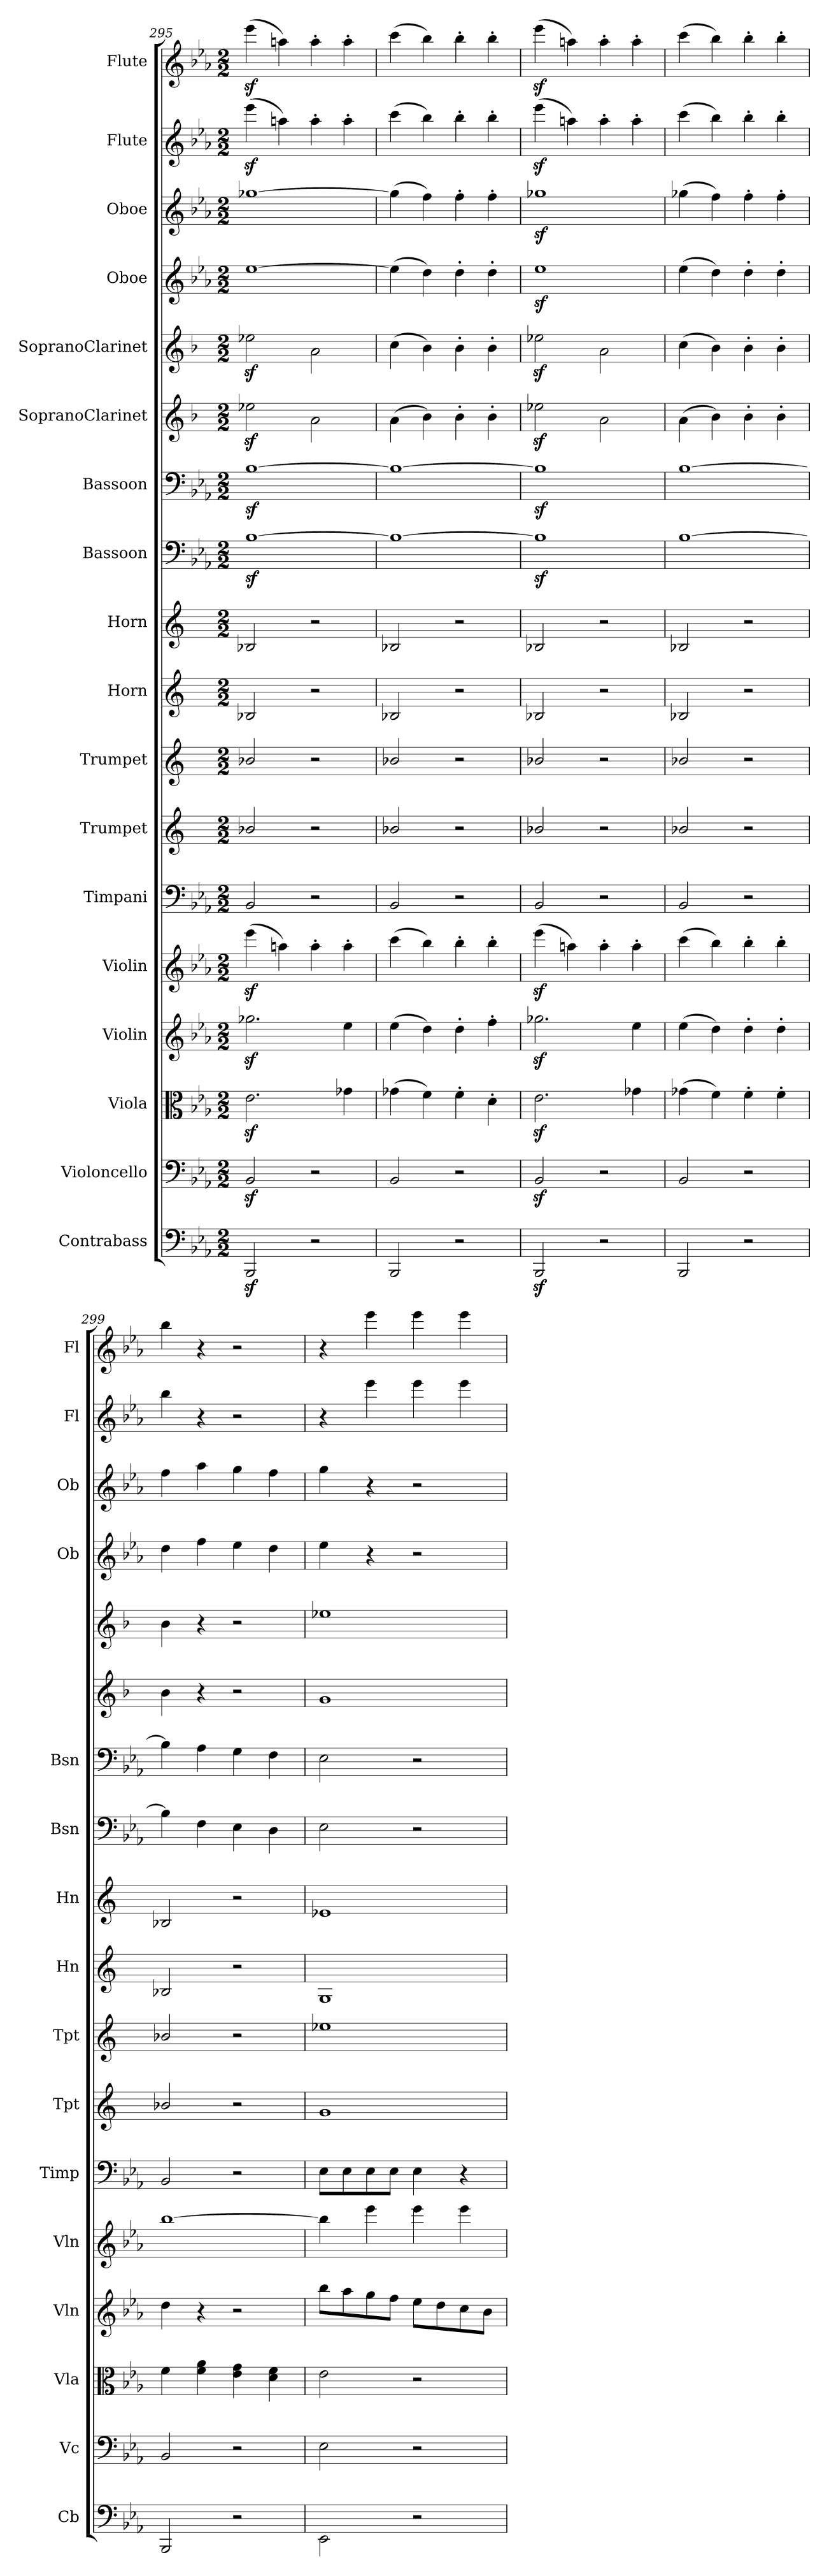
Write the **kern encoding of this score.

**kern	**kern	**kern	**kern	**kern	**kern	**kern	**kern	**kern	**kern	**kern	**kern	**kern	**kern	**kern	**kern	**kern	**kern
*part18	*part17	*part16	*part15	*part14	*part13	*part12	*part11	*part10	*part9	*part8	*part7	*part6	*part5	*part4	*part3	*part2	*part1
*staff18	*staff17	*staff16	*staff15	*staff14	*staff13	*staff12	*staff11	*staff10	*staff9	*staff8	*staff7	*staff6	*staff5	*staff4	*staff3	*staff2	*staff1
*I"Contrabass	*I"Violoncello	*I"Viola	*I"Violin	*I"Violin	*I"Timpani	*I"Trumpet	*I"Trumpet	*I"Horn	*I"Horn	*I"Bassoon	*I"Bassoon	*I"SopranoClarinet	*I"SopranoClarinet	*I"Oboe	*I"Oboe	*I"Flute	*I"Flute
*I'Cb	*I'Vc	*I'Vla	*I'Vln	*I'Vln	*I'Timp	*I'Tpt	*I'Tpt	*I'Hn	*I'Hn	*I'Bsn	*I'Bsn	*	*	*I'Ob	*I'Ob	*I'Fl	*I'Fl
*clefF4	*clefF4	*clefC3	*clefG2	*clefG2	*clefF4	*clefG2	*clefG2	*clefG2	*clefG2	*clefF4	*clefF4	*clefG2	*clefG2	*clefG2	*clefG2	*clefG2	*clefG2
*k[b-e-a-]	*k[b-e-a-]	*k[b-e-a-]	*k[b-e-a-]	*k[b-e-a-]	*k[b-e-a-]	*k[]	*k[]	*k[]	*k[]	*k[b-e-a-]	*k[b-e-a-]	*k[b-]	*k[b-]	*k[b-e-a-]	*k[b-e-a-]	*k[b-e-a-]	*k[b-e-a-]
*M2/2	*M2/2	*M2/2	*M2/2	*M2/2	*M2/2	*M2/2	*M2/2	*M2/2	*M2/2	*M2/2	*M2/2	*M2/2	*M2/2	*M2/2	*M2/2	*M2/2	*M2/2
=295	=295	=295	=295	=295	=295	=295	=295	=295	=295	=295	=295	=295	=295	=295	=295	=295	=295
2BBB-z/	2BB-z/	2.e-z\	2.gg-Xz\	(4eee-z\	2BB-/	2b-X/	2b-X/	2B-X/	2B-X/	[1B-z\	[1B-z\	2ee-Xz\	2ee-Xz\	[1ee-\	[1gg-X\	(4eee-z\	(4eee-z\
.	.	.	.	4aan\)	.	.	.	.	.	.	.	.	.	.	.	4aan\)	4aan\)
2r	2r	.	.	4aa'\	2r	2r	2r	2r	2r	.	.	2a\	2a\	.	.	4aa'\	4aa'\
.	.	4g-X\	4ee-\	4aa'\	.	.	.	.	.	.	.	.	.	.	.	4aa'\	4aa'\
=296	=296	=296	=296	=296	=296	=296	=296	=296	=296	=296	=296	=296	=296	=296	=296	=296	=296
2BBB-/	2BB-/	(4g-X\	(4ee-\	(4ccc\	2BB-/	2b-X/	2b-X/	2B-X/	2B-X/	1B-\_	1B-\_	(4a\	(4cc\	(4ee-\]	(4gg-\]	(4ccc\	(4ccc\
.	.	4f\)	4dd\)	4bb-\)	.	.	.	.	.	.	.	4b-\)	4b-\)	4dd\)	4ff\)	4bb-\)	4bb-\)
2r	2r	4f'\	4dd'\	4bb-'\	2r	2r	2r	2r	2r	.	.	4b-'\	4b-'\	4dd'\	4ff'\	4bb-'\	4bb-'\
.	.	4d'\	4ff'\	4bb-'\	.	.	.	.	.	.	.	4b-'\	4b-'\	4dd'\	4ff'\	4bb-'\	4bb-'\
=297	=297	=297	=297	=297	=297	=297	=297	=297	=297	=297	=297	=297	=297	=297	=297	=297	=297
2BBB-z/	2BB-z/	2.e-z\	2.gg-Xz\	(4eee-z\	2BB-/	2b-X/	2b-X/	2B-X/	2B-X/	1B-z\]	1B-z\]	2ee-Xz\	2ee-Xz\	1ee-z\	1gg-Xz\	(4eee-z\	(4eee-z\
.	.	.	.	4aan\)	.	.	.	.	.	.	.	.	.	.	.	4aan\)	4aan\)
2r	2r	.	.	4aa'\	2r	2r	2r	2r	2r	.	.	2a\	2a\	.	.	4aa'\	4aa'\
.	.	4g-X\	4ee-\	4aa'\	.	.	.	.	.	.	.	.	.	.	.	4aa'\	4aa'\
=298	=298	=298	=298	=298	=298	=298	=298	=298	=298	=298	=298	=298	=298	=298	=298	=298	=298
2BBB-/	2BB-/	(4g-X\	(4ee-\	(4ccc\	2BB-/	2b-X/	2b-X/	2B-X/	2B-X/	[1B-\	[1B-\	(4a\	(4cc\	(4ee-\	(4gg-X\	(4ccc\	(4ccc\
.	.	4f\)	4dd\)	4bb-\)	.	.	.	.	.	.	.	4b-\)	4b-\)	4dd\)	4ff\)	4bb-\)	4bb-\)
2r	2r	4f'\	4dd'\	4bb-'\	2r	2r	2r	2r	2r	.	.	4b-'\	4b-'\	4dd'\	4ff'\	4bb-'\	4bb-'\
.	.	4f'\	4dd'\	4bb-'\	.	.	.	.	.	.	.	4b-'\	4b-'\	4dd'\	4ff'\	4bb-'\	4bb-'\
=299	=299	=299	=299	=299	=299	=299	=299	=299	=299	=299	=299	=299	=299	=299	=299	=299	=299
2BBB-/	2BB-/	4f\	4dd\	[1bb-\	2BB-/	2b-X/	2b-X/	2B-X/	2B-X/	4B-\]	4B-\]	4b-\	4b-\	4dd\	4ff\	4bb-\	4bb-\
.	.	4f\ 4a-\	4r	.	.	.	.	.	.	4F\	4A-\	4r	4r	4ff\	4aa-\	4r	4r
2r	2r	4e-\ 4g\	2r	.	2r	2r	2r	2r	2r	4E-\	4G\	2r	2r	4ee-\	4gg\	2r	2r
.	.	4d\ 4f\	.	.	.	.	.	.	.	4D\	4F\	.	.	4dd\	4ff\	.	.
=300	=300	=300	=300	=300	=300	=300	=300	=300	=300	=300	=300	=300	=300	=300	=300	=300	=300
2EE-\	2E-\	2e-\	8bb-\L	4bb-\]	8E-\L	1g/	1ee-X\	1G/	1e-X\	2E-\	2E-\	1g/	1ee-X\	4ee-\	4gg\	4r	4r
.	.	.	8aa-\	.	8E-\	.	.	.	.	.	.	.	.	.	.	.	.
.	.	.	8gg\	4eee-\	8E-\	.	.	.	.	.	.	.	.	4r	4r	4eee-\	4eee-\
.	.	.	8ff\J	.	8E-\J	.	.	.	.	.	.	.	.	.	.	.	.
2r	2r	2r	8ee-\L	4eee-\	4E-\	.	.	.	.	2r	2r	.	.	2r	2r	4eee-\	4eee-\
.	.	.	8dd\	.	.	.	.	.	.	.	.	.	.	.	.	.	.
.	.	.	8cc\	4eee-\	4r	.	.	.	.	.	.	.	.	.	.	4eee-\	4eee-\
.	.	.	8b-\J	.	.	.	.	.	.	.	.	.	.	.	.	.	.
=	=	=	=	=	=	=	=	=	=	=	=	=	=	=	=	=	=
*-	*-	*-	*-	*-	*-	*-	*-	*-	*-	*-	*-	*-	*-	*-	*-	*-	*-
